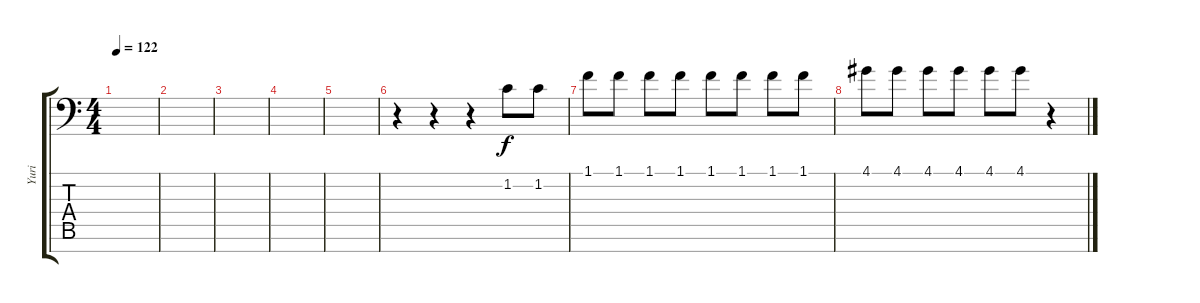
\track ("Yuri" "Yuri") {instrument clarinet}
\staff {score tabs}
\tuning (E4 B3 G3 D3 A2 E2 C-1) {hide}
\ts (4 4)
\tempo 122
\clef f4
\ks c
|
|
|
|
|
r.4 r.4 r.4 1.2.8 1.2.8 |
1.1.8 1.1.8 1.1.8 1.1.8 1.1.8 1.1.8 1.1.8 1.1.8 |
4.1.8 4.1.8 4.1.8 4.1.8 4.1.8 4.1.8 r.4
